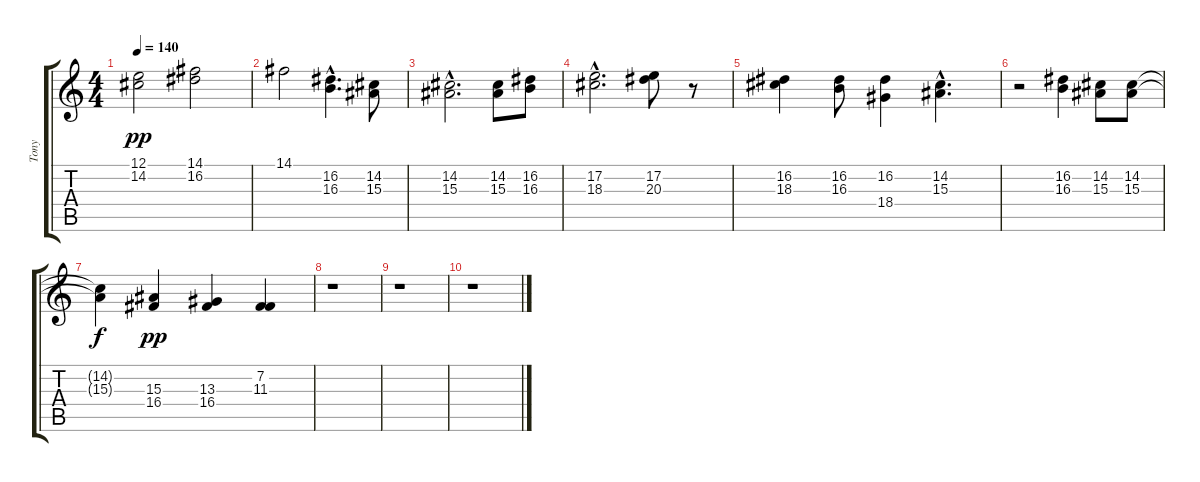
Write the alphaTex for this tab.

\track ("Tony" "Tony") {instrument lead6voice}
\staff {score tabs}
\tuning (E4 B3 G3 D3 A2 E2) {hide}
\ts (4 4)
\tempo 140
\clef g2
\ks c
(12.1 14.2).2{dy pp} (14.1 16.2).2 |
14.1.2{volume 11 instrument lead6voice} (16.2{hac} 16.3{hac}).4{d} (14.2 15.3).8 |
(14.2{hac} 15.3{hac}).2{d} (14.2 15.3).8 (16.2 16.3).8 |
(17.2{hac} 18.3{hac}).2{d} (17.2 20.3).8 r.8 |
(16.2 18.3).4 (16.2 16.3).8 (16.2 18.4).4 (14.2{hac} 15.3{hac}).4{d} |
r.2 (16.2 16.3).4 (14.2 15.3).8 (14.2 15.3).8 |
(14.2{t} 15.3{t}).4{dy f} (15.3 16.4).4{dy pp} (13.3 16.4).4 (7.2 11.3).4 |
r.1 |
r.1 |
r.1
